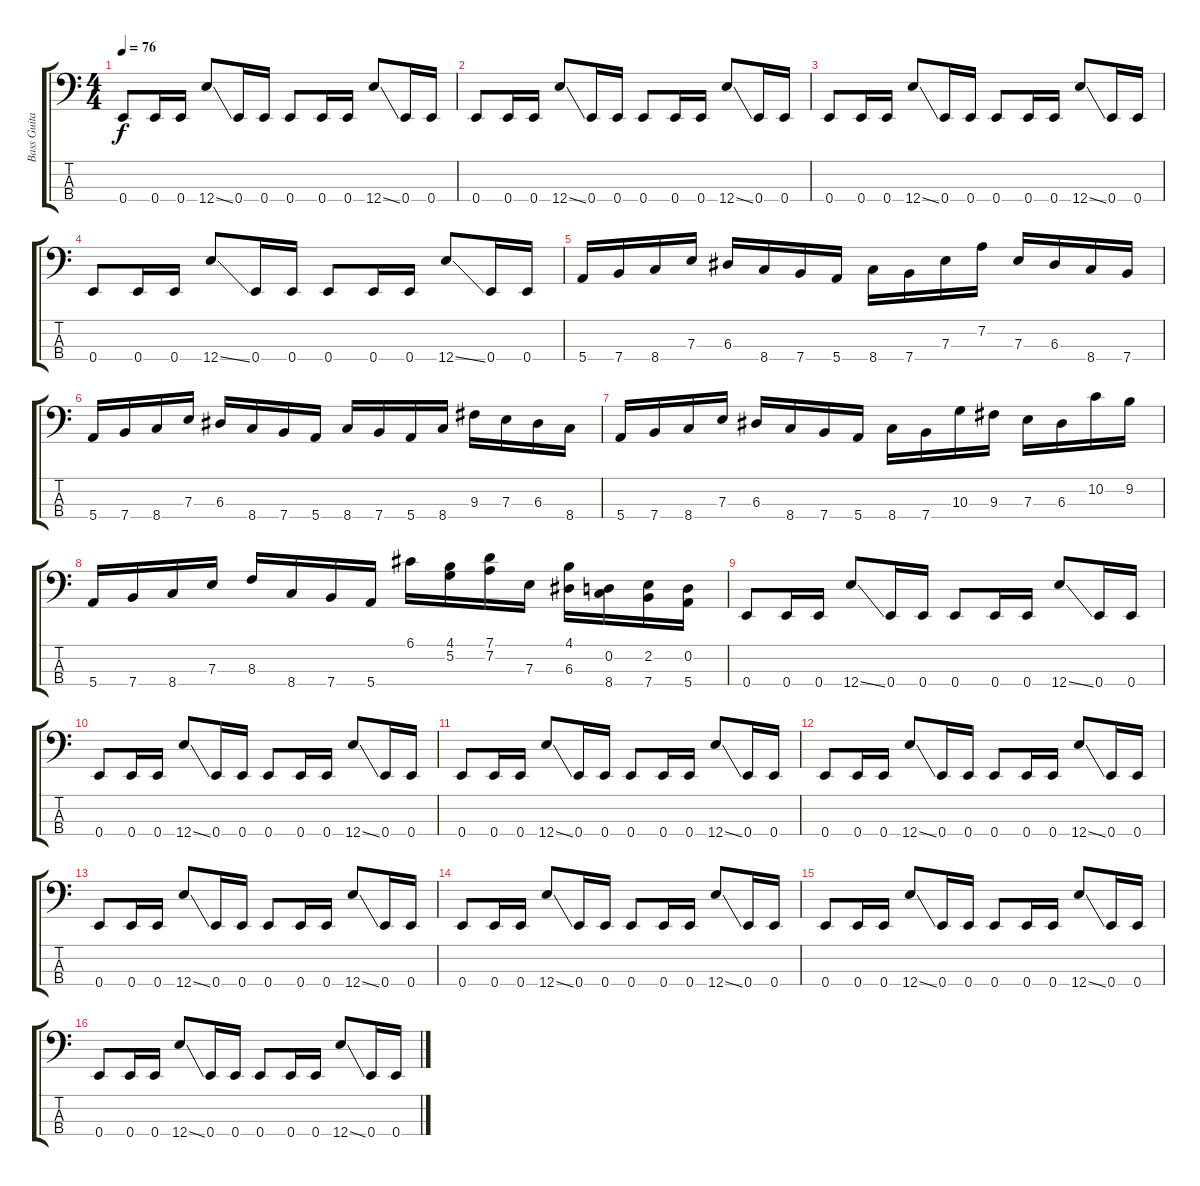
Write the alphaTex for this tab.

\track ("Bass Guitar" "Bass Guita") {instrument electricbassfinger}
\staff {score tabs}
\tuning (G2 D2 A1 E1) {hide}
\ts (4 4)
\tempo 76
\clef f4
\ks c
0.4.8{dy f} 0.4.16 0.4.16 12.4{ss}.8 0.4.16 0.4.16 0.4.8 0.4.16 0.4.16 12.4{ss}.8 0.4.16 0.4.16 |
0.4.8 0.4.16 0.4.16 12.4{ss}.8 0.4.16 0.4.16 0.4.8 0.4.16 0.4.16 12.4{ss}.8 0.4.16 0.4.16 |
0.4.8 0.4.16 0.4.16 12.4{ss}.8 0.4.16 0.4.16 0.4.8 0.4.16 0.4.16 12.4{ss}.8 0.4.16 0.4.16 |
0.4.8 0.4.16 0.4.16 12.4{ss}.8 0.4.16 0.4.16 0.4.8 0.4.16 0.4.16 12.4{ss}.8 0.4.16 0.4.16 |
5.4.16 7.4.16 8.4.16 7.3.16 6.3.16 8.4.16 7.4.16 5.4.16 8.4.16 7.4.16 7.3.16 7.2.16 7.3.16 6.3.16 8.4.16 7.4.16 |
5.4.16 7.4.16 8.4.16 7.3.16 6.3.16 8.4.16 7.4.16 5.4.16 8.4.16 7.4.16 5.4.16 8.4.16 9.3.16 7.3.16 6.3.16 8.4.16 |
5.4.16 7.4.16 8.4.16 7.3.16 6.3.16 8.4.16 7.4.16 5.4.16 8.4.16 7.4.16 10.3.16 9.3.16 7.3.16 6.3.16 10.2.16 9.2.16 |
5.4.16 7.4.16 8.4.16 7.3.16 8.3.16 8.4.16 7.4.16 5.4.16 6.1.16 (4.1 5.2).16 (7.1 7.2).16 7.3.16 (4.1 6.3).16 (0.2 8.4).16 (2.2 7.4).16 (0.2 5.4).16 |
0.4.8 0.4.16 0.4.16 12.4{ss}.8 0.4.16 0.4.16 0.4.8 0.4.16 0.4.16 12.4{ss}.8 0.4.16 0.4.16 |
0.4.8 0.4.16 0.4.16 12.4{ss}.8 0.4.16 0.4.16 0.4.8 0.4.16 0.4.16 12.4{ss}.8 0.4.16 0.4.16 |
0.4.8 0.4.16 0.4.16 12.4{ss}.8 0.4.16 0.4.16 0.4.8 0.4.16 0.4.16 12.4{ss}.8 0.4.16 0.4.16 |
0.4.8 0.4.16 0.4.16 12.4{ss}.8 0.4.16 0.4.16 0.4.8 0.4.16 0.4.16 12.4{ss}.8 0.4.16 0.4.16 |
0.4.8 0.4.16 0.4.16 12.4{ss}.8 0.4.16 0.4.16 0.4.8 0.4.16 0.4.16 12.4{ss}.8 0.4.16 0.4.16 |
0.4.8 0.4.16 0.4.16 12.4{ss}.8 0.4.16 0.4.16 0.4.8 0.4.16 0.4.16 12.4{ss}.8 0.4.16 0.4.16 |
0.4.8 0.4.16 0.4.16 12.4{ss}.8 0.4.16 0.4.16 0.4.8 0.4.16 0.4.16 12.4{ss}.8 0.4.16 0.4.16 |
0.4.8 0.4.16 0.4.16 12.4{ss}.8 0.4.16 0.4.16 0.4.8 0.4.16 0.4.16 12.4{ss}.8 0.4.16 0.4.16
